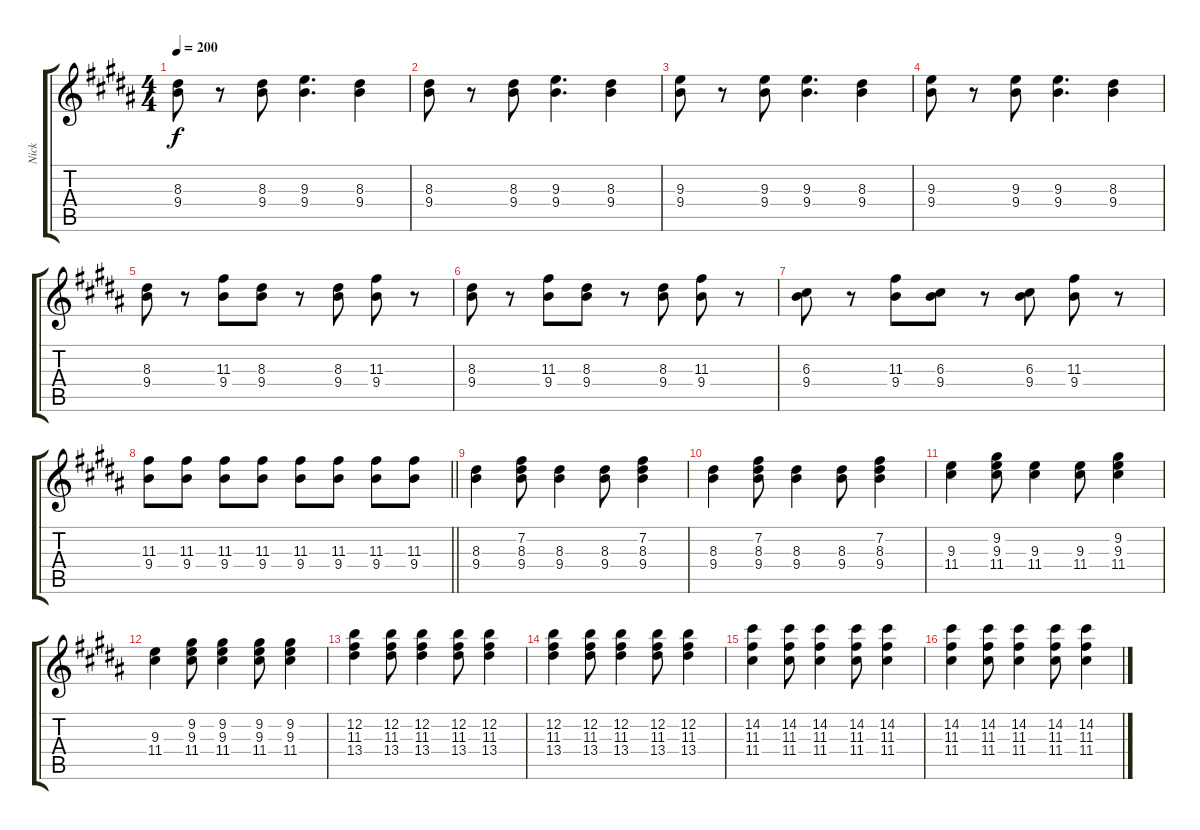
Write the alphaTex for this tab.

\track ("Nick" "Nick") {instrument distortionguitar}
\staff {score tabs}
\tuning (E4 B3 G3 D3 A2 E2) {hide}
\ts (4 4)
\tempo 200
\clef g2
\ks b
(8.3 9.4).8{dy f} r.8 (8.3 9.4).8 (9.3 9.4).4{d} (8.3 9.4).4 |
(8.3 9.4).8 r.8 (8.3 9.4).8 (9.3 9.4).4{d} (8.3 9.4).4 |
(9.3 9.4).8 r.8 (9.3 9.4).8 (9.3 9.4).4{d} (8.3 9.4).4 |
(9.3 9.4).8 r.8 (9.3 9.4).8 (9.3 9.4).4{d} (8.3 9.4).4 |
(8.3 9.4).8 r.8 (11.3 9.4).8 (8.3 9.4).8 r.8 (8.3 9.4).8 (11.3 9.4).8 r.8 |
(8.3 9.4).8 r.8 (11.3 9.4).8 (8.3 9.4).8 r.8 (8.3 9.4).8 (11.3 9.4).8 r.8 |
(6.3 9.4).8 r.8 (11.3 9.4).8 (6.3 9.4).8 r.8 (6.3 9.4).8 (11.3 9.4).8 r.8 |
\barLineRight lightlight
(11.3 9.4).8 (11.3 9.4).8 (11.3 9.4).8 (11.3 9.4).8 (11.3 9.4).8 (11.3 9.4).8 (11.3 9.4).8 (11.3 9.4).8 |
\section ("" "")
(8.3 9.4).4 (7.2 8.3 9.4).8 (8.3 9.4).4 (8.3 9.4).8 (7.2 8.3 9.4).4 |
(8.3 9.4).4 (7.2 8.3 9.4).8 (8.3 9.4).4 (8.3 9.4).8 (7.2 8.3 9.4).4 |
(9.3 11.4).4 (9.2 9.3 11.4).8 (9.3 11.4).4 (9.3 11.4).8 (9.2 9.3 11.4).4 |
(9.3 11.4).4 (9.2 9.3 11.4).8 (9.2 9.3 11.4).4 (9.2 9.3 11.4).8 (9.2 9.3 11.4).4 |
(12.2 11.3 13.4).4 (12.2 11.3 13.4).8 (12.2 11.3 13.4).4 (12.2 11.3 13.4).8 (12.2 11.3 13.4).4 |
(12.2 11.3 13.4).4 (12.2 11.3 13.4).8 (12.2 11.3 13.4).4 (12.2 11.3 13.4).8 (12.2 11.3 13.4).4 |
(14.2 11.3 11.4).4 (14.2 11.3 11.4).8 (14.2 11.3 11.4).4 (14.2 11.3 11.4).8 (14.2 11.3 11.4).4 |
(14.2 11.3 11.4).4 (14.2 11.3 11.4).8 (14.2 11.3 11.4).4 (14.2 11.3 11.4).8 (14.2 11.3 11.4).4
